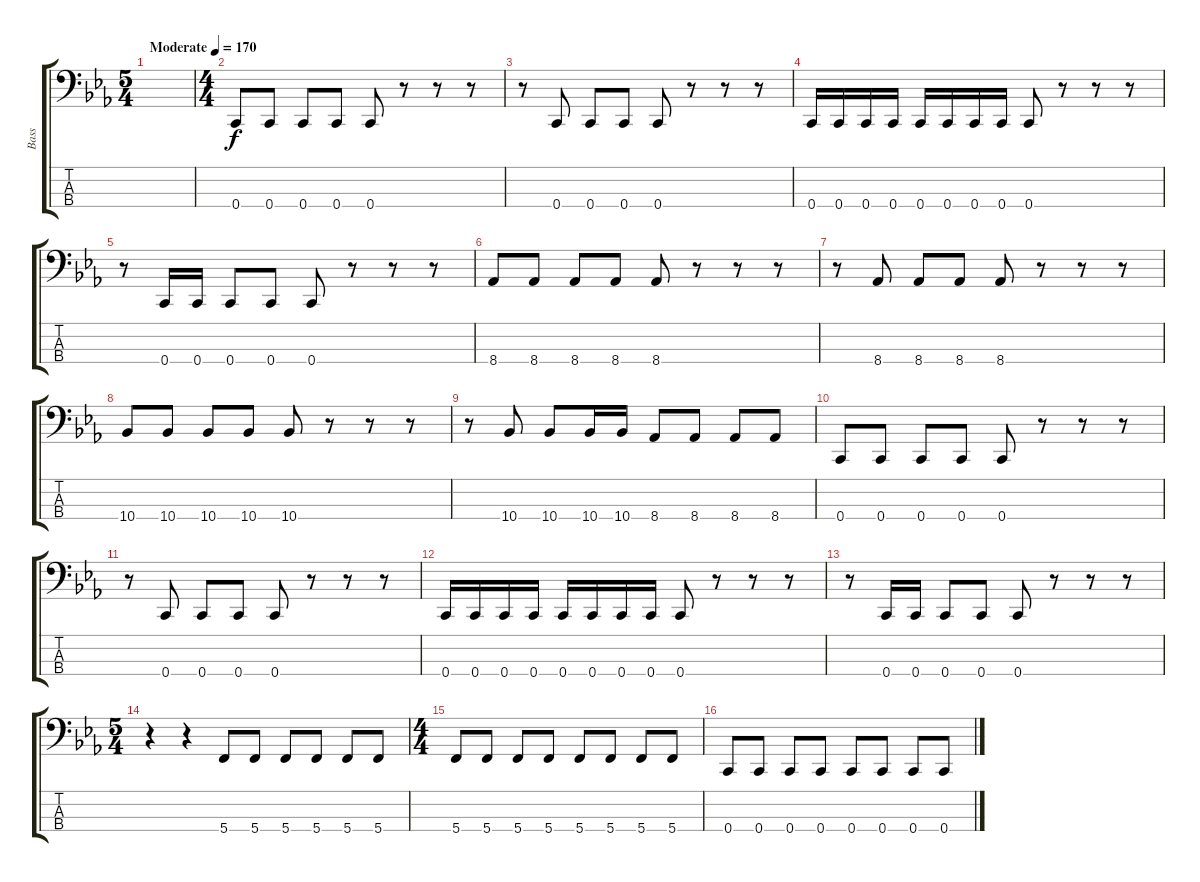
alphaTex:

\track ("Bass" "Bass") {instrument electricbassfinger}
\staff {score tabs}
\tuning (F2 C2 G1 C1) {hide}
\ts (5 4)
\tempo (170 "Moderate")
\clef f4
\ks cminor
|
\ts (4 4)
0.4.8 0.4.8 0.4.8 0.4.8 0.4.8 r.8 r.8 r.8 |
r.8 0.4.8 0.4.8 0.4.8 0.4.8 r.8 r.8 r.8 |
0.4.16 0.4.16 0.4.16 0.4.16 0.4.16 0.4.16 0.4.16 0.4.16 0.4.8 r.8 r.8 r.8 |
r.8 0.4.16 0.4.16 0.4.8 0.4.8 0.4.8 r.8 r.8 r.8 |
8.4.8 8.4.8 8.4.8 8.4.8 8.4.8 r.8 r.8 r.8 |
r.8 8.4.8 8.4.8 8.4.8 8.4.8 r.8 r.8 r.8 |
10.4.8 10.4.8 10.4.8 10.4.8 10.4.8 r.8 r.8 r.8 |
r.8 10.4.8 10.4.8 10.4.16 10.4.16 8.4.8 8.4.8 8.4.8 8.4.8 |
0.4.8 0.4.8 0.4.8 0.4.8 0.4.8 r.8 r.8 r.8 |
r.8 0.4.8 0.4.8 0.4.8 0.4.8 r.8 r.8 r.8 |
0.4.16 0.4.16 0.4.16 0.4.16 0.4.16 0.4.16 0.4.16 0.4.16 0.4.8 r.8 r.8 r.8 |
r.8 0.4.16 0.4.16 0.4.8 0.4.8 0.4.8 r.8 r.8 r.8 |
\ts (5 4)
r.4 r.4 5.4.8 5.4.8 5.4.8 5.4.8 5.4.8 5.4.8 |
\ts (4 4)
5.4.8 5.4.8 5.4.8 5.4.8 5.4.8 5.4.8 5.4.8 5.4.8 |
0.4.8 0.4.8 0.4.8 0.4.8 0.4.8 0.4.8 0.4.8 0.4.8
